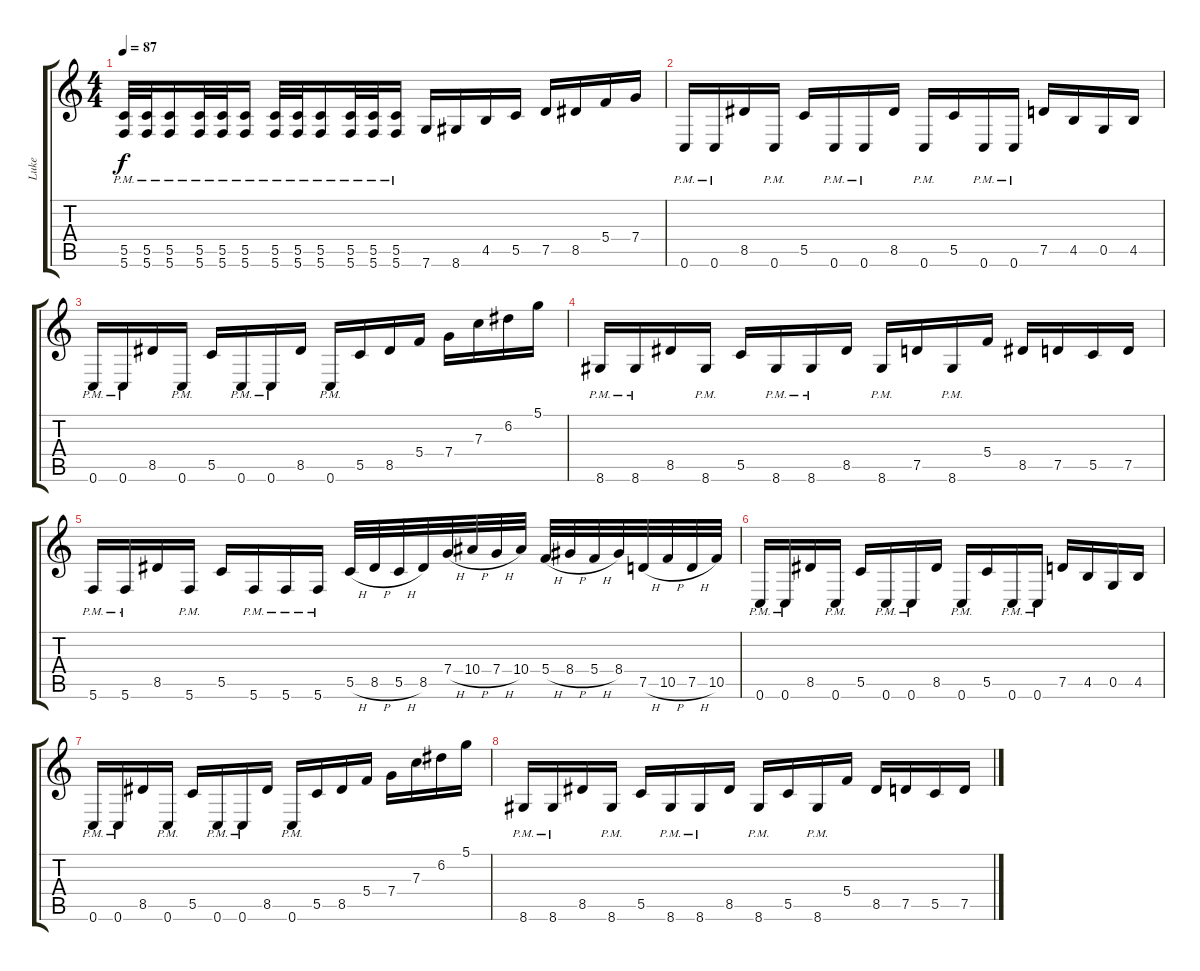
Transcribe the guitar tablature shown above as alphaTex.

\track ("Luke" "Luke") {instrument distortionguitar}
\staff {score tabs}
\tuning (D4 A3 F3 C3 G2 C2) {hide}
\ts (4 4)
\tempo 87
\clef g2
\ks c
(5.5{pm} 5.6{pm}).32{dy f} (5.5{pm} 5.6{pm}).32 (5.5{pm} 5.6{pm}).16 (5.5{pm} 5.6{pm}).32 (5.5{pm} 5.6{pm}).32 (5.5{pm} 5.6{pm}).16 (5.5{pm} 5.6{pm}).32 (5.5{pm} 5.6{pm}).32 (5.5{pm} 5.6{pm}).16 (5.5{pm} 5.6{pm}).32 (5.5{pm} 5.6{pm}).32 (5.5{pm} 5.6{pm}).16 7.6.16 8.6.16 4.5.16 5.5.16 7.5.16 8.5.16 5.4.16 7.4.16 |
0.6{pm}.16 0.6{pm}.16 8.5.16 0.6{pm}.16 5.5.16 0.6{pm}.16 0.6{pm}.16 8.5.16 0.6{pm}.16 5.5.16 0.6{pm}.16 0.6{pm}.16 7.5.16 4.5.16 0.5.16 4.5.16 |
0.6{pm}.16 0.6{pm}.16 8.5.16 0.6{pm}.16 5.5.16 0.6{pm}.16 0.6{pm}.16 8.5.16 0.6{pm}.16 5.5.16 8.5.16 5.4.16 7.4.16 7.3.16 6.2.16 5.1.16 |
8.6{pm}.16 8.6{pm}.16 8.5.16 8.6{pm}.16 5.5.16 8.6{pm}.16 8.6{pm}.16 8.5.16 8.6{pm}.16 7.5.16 8.6{pm}.16 5.4.16 8.5.16 7.5.16 5.5.16 7.5.16 |
5.6{pm}.16 5.6{pm}.16 8.5.16 5.6{pm}.16 5.5.16 5.6{pm}.16 5.6{pm}.16 5.6{pm}.16 5.5{h}.32 8.5{h}.32 5.5{h}.32 8.5.32 7.4{h}.32 10.4{h}.32 7.4{h}.32 10.4.32 5.4{h}.32 8.4{h}.32 5.4{h}.32 8.4.32 7.5{h}.32 10.5{h}.32 7.5{h}.32 10.5.32 |
0.6{pm}.16 0.6{pm}.16 8.5.16 0.6{pm}.16 5.5.16 0.6{pm}.16 0.6{pm}.16 8.5.16 0.6{pm}.16 5.5.16 0.6{pm}.16 0.6{pm}.16 7.5.16 4.5.16 0.5.16 4.5.16 |
0.6{pm}.16 0.6{pm}.16 8.5.16 0.6{pm}.16 5.5.16 0.6{pm}.16 0.6{pm}.16 8.5.16 0.6{pm}.16 5.5.16 8.5.16 5.4.16 7.4.16 7.3.16 6.2.16 5.1.16 |
8.6{pm}.16 8.6{pm}.16 8.5.16 8.6{pm}.16 5.5.16 8.6{pm}.16 8.6{pm}.16 8.5.16 8.6{pm}.16 5.5.16 8.6{pm}.16 5.4.16 8.5.16 7.5.16 5.5.16 7.5.16
